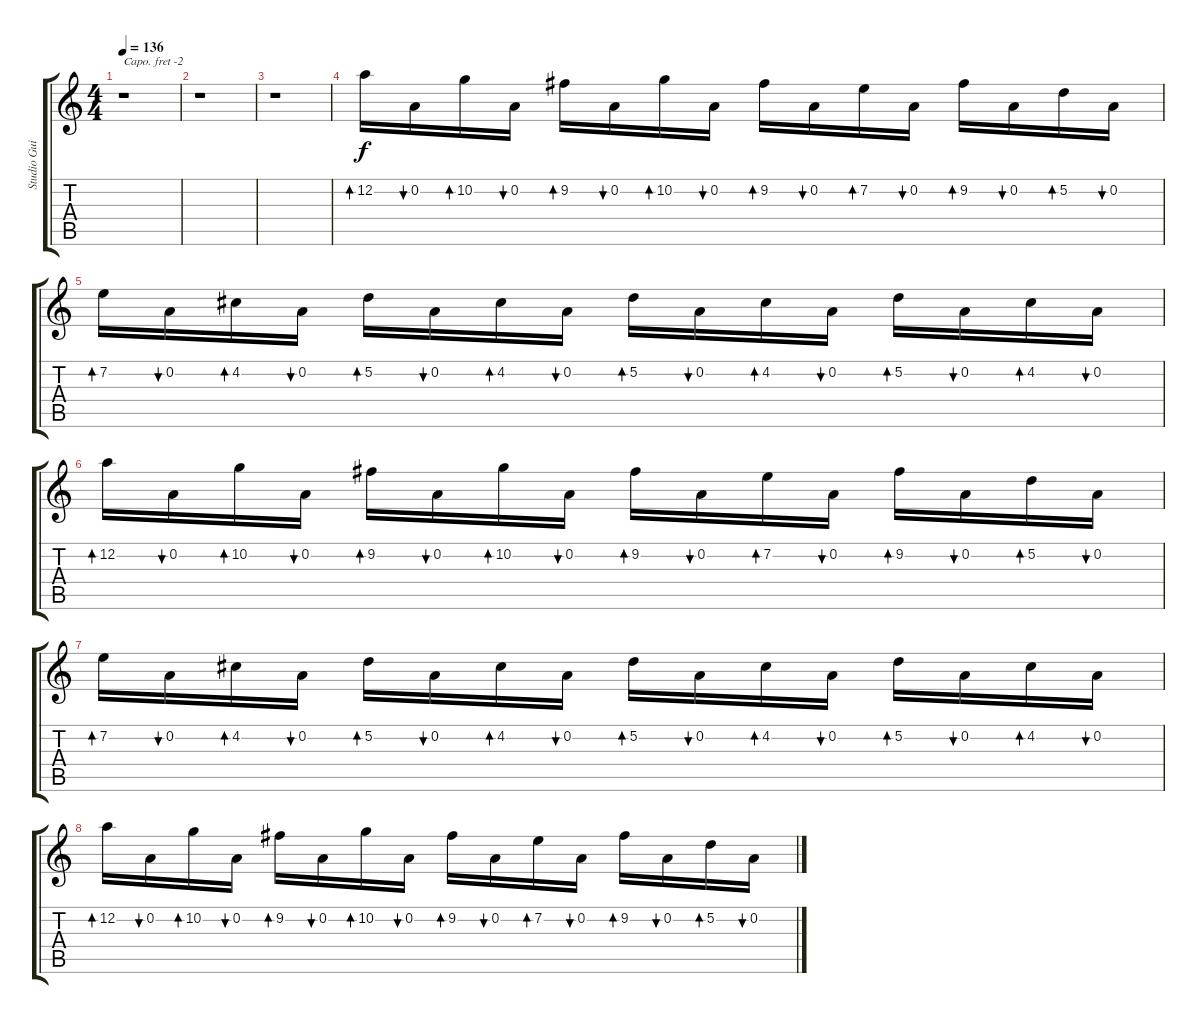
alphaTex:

\track ("Studio Guitar" "Studio Gui") {instrument distortionguitar}
\staff {score tabs}
\capo -2
\tuning (E4 B3 G3 D3 A2 E2) {hide}
\ts (4 4)
\tempo 136
\clef g2
\ks c
r.1{dy f} |
r.1 |
r.1 |
12.2.16{bd 120} 0.2.16{bu 120} 10.2.16{bd 120} 0.2.16{bu 120} 9.2.16{bd 120} 0.2.16{bu 120} 10.2.16{bd 120} 0.2.16{bu 120} 9.2.16{bd 120} 0.2.16{bu 120} 7.2.16{bd 120} 0.2.16{bu 120} 9.2.16{bd 120} 0.2.16{bu 120} 5.2.16{bd 120} 0.2.16{bu 120} |
7.2.16{bd 120} 0.2.16{bu 120} 4.2.16{bd 120} 0.2.16{bu 120} 5.2.16{bd 120} 0.2.16{bu 120} 4.2.16{bd 120} 0.2.16{bu 120} 5.2.16{bd 120} 0.2.16{bu 120} 4.2.16{bd 120} 0.2.16{bu 120} 5.2.16{bd 120} 0.2.16{bu 120} 4.2.16{bd 120} 0.2.16{bu 120} |
12.2.16{bd 120} 0.2.16{bu 120} 10.2.16{bd 120} 0.2.16{bu 120} 9.2.16{bd 120} 0.2.16{bu 120} 10.2.16{bd 120} 0.2.16{bu 120} 9.2.16{bd 120} 0.2.16{bu 120} 7.2.16{bd 120} 0.2.16{bu 120} 9.2.16{bd 120} 0.2.16{bu 120} 5.2.16{bd 120} 0.2.16{bu 120} |
7.2.16{bd 120} 0.2.16{bu 120} 4.2.16{bd 120} 0.2.16{bu 120} 5.2.16{bd 120} 0.2.16{bu 120} 4.2.16{bd 120} 0.2.16{bu 120} 5.2.16{bd 120} 0.2.16{bu 120} 4.2.16{bd 120} 0.2.16{bu 120} 5.2.16{bd 120} 0.2.16{bu 120} 4.2.16{bd 120} 0.2.16{bu 120} |
12.2.16{bd 120} 0.2.16{bu 120} 10.2.16{bd 120} 0.2.16{bu 120} 9.2.16{bd 120} 0.2.16{bu 120} 10.2.16{bd 120} 0.2.16{bu 120} 9.2.16{bd 120} 0.2.16{bu 120} 7.2.16{bd 120} 0.2.16{bu 120} 9.2.16{bd 120} 0.2.16{bu 120} 5.2.16{bd 120} 0.2.16{bu 120}
